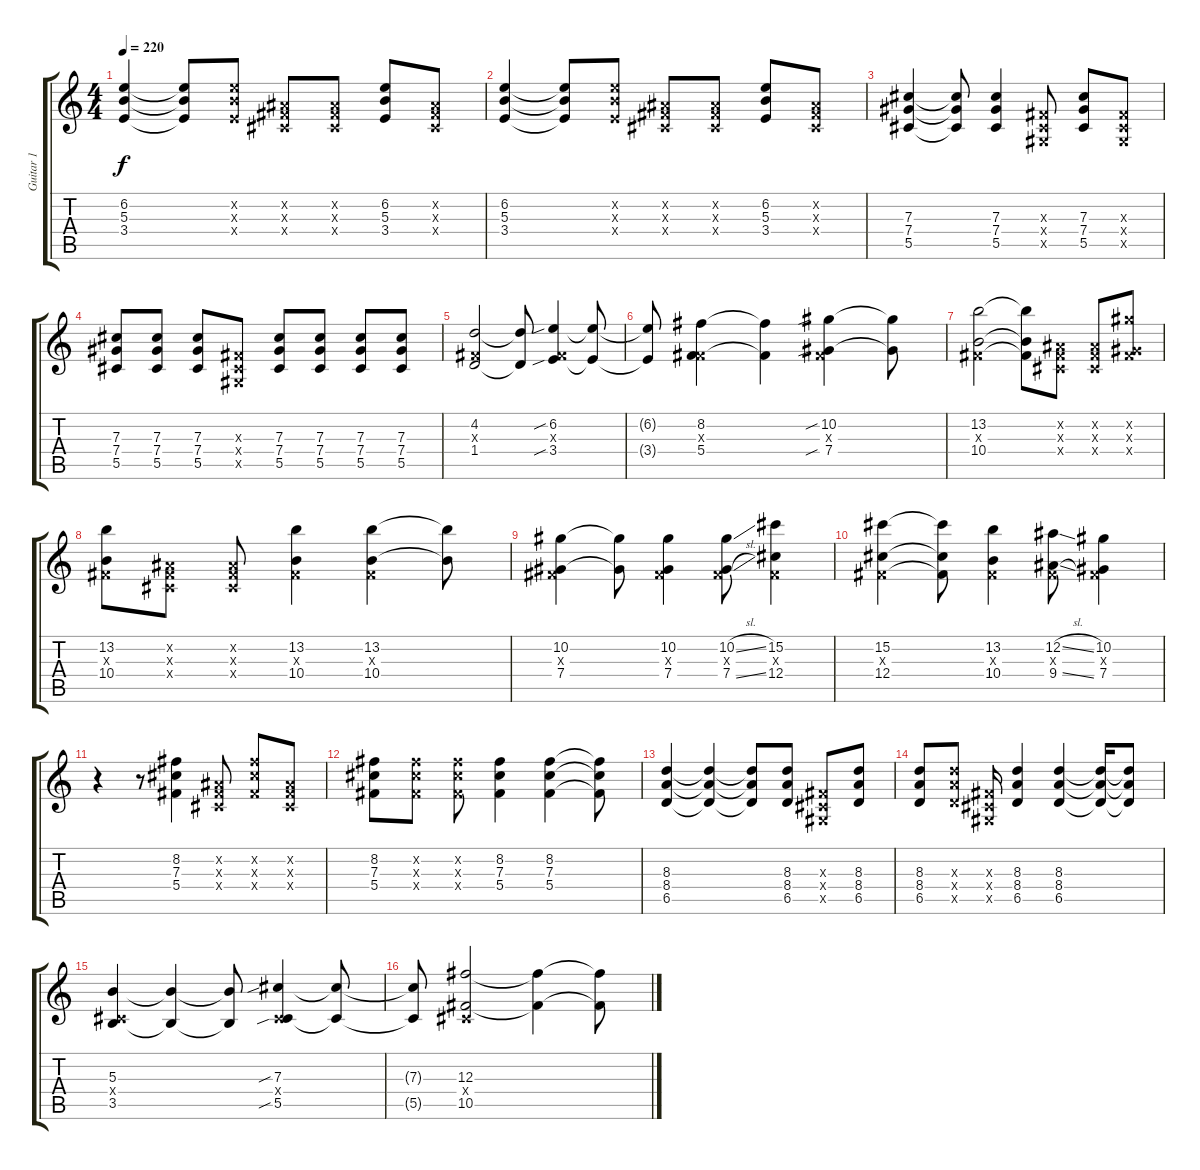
\track ("Guitar 1" "Guitar 1") {instrument distortionguitar}
\staff {score tabs}
\tuning (Eb4 Bb3 Gb3 Db3 Ab2 Eb2) {hide}
\ts (4 4)
\tempo 220
\clef g2
\ks c
(6.2 5.3 3.4).4{dy f} (6.2{t} 5.3{t} 3.4{t}).8 (6.2{x} 5.3{x} 3.4{x}).8 (0.2{x} 0.3{x} 0.4{x}).8 (0.2{x} 0.3{x} 0.4{x}).8 (6.2 5.3 3.4).8 (0.2{x} 0.3{x} 0.4{x}).8 |
(6.2 5.3 3.4).4 (6.2{t} 5.3{t} 3.4{t}).8 (6.2{x} 5.3{x} 3.4{x}).8 (0.2{x} 0.3{x} 0.4{x}).8 (0.2{x} 0.3{x} 0.4{x}).8 (6.2 5.3 3.4).8 (0.2{x} 0.3{x} 0.4{x}).8 |
(7.3 7.4 5.5).4 (7.3{t} 7.4{t} 5.5{t}).8 (7.3 7.4 5.5).4 (0.3{x} 0.4{x} 0.5{x}).8 (7.3 7.4 5.5).8 (0.3{x} 0.4{x} 0.5{x}).8 |
(7.3 7.4 5.5).8 (7.3 7.4 5.5).8 (7.3 7.4 5.5).8 (0.3{x} 0.4{x} 0.5{x}).8 (7.3 7.4 5.5).8 (7.3 7.4 5.5).8 (7.3 7.4 5.5).8 (7.3 7.4 5.5).8 |
(4.2 0.3{x} 1.4).2 (4.2{t} 1.4{t}).8 (6.2{sib} 0.3{x} 3.4{sib}).4 (6.2{t} 3.4{t}).8 |
(6.2{t} 3.4{t}).8 (8.2 0.3{x} 5.4).4 (8.2{t} 5.4{t}).4 (10.2{sib} 0.3{x} 7.4{sib}).4 (10.2{t} 7.4{t}).8 |
(13.2 0.3{x} 10.4).2 (13.2{t} 0.3{t} 10.4{t}).8 (0.2{x} 0.3{x} 0.4{x}).8 (0.2{x} 0.3{x} 0.4{x}).8 (10.2{x} 0.3{x} 7.4{x}).8 |
(13.2 0.3{x} 10.4).8 (0.2{x} 0.3{x} 0.4{x}).8 (0.2{x} 0.3{x} 0.4{x}).8 (13.2 0.3{x} 10.4).4 (13.2 0.3{x} 10.4).4 (13.2{t} 10.4{t}).8 |
(10.2 0.3{x} 7.4).4 (10.2{t} 7.4{t}).8 (10.2 0.3{x} 7.4).4 (10.2{sl} 0.3{x} 7.4{sl}).8 (15.2 0.3{x} 12.4).4 |
(15.2 0.3{x} 12.4).4 (15.2{t} 0.3{t} 12.4{t}).8 (13.2 0.3{x} 10.4).4 (12.2{sl} 0.3{x} 9.4{sl}).8 (10.2 0.3{x} 7.4).4 |
r.4 r.8 (8.2 7.3 5.4).4 (0.2{x} 0.3{x} 0.4{x}).8 (8.2{x} 7.3{x} 5.4{x}).8 (0.2{x} 0.3{x} 0.4{x}).8 |
(8.2 7.3 5.4).8 (8.2{x} 7.3{x} 5.4{x}).8 (8.2{x} 7.3{x} 5.4{x}).8 (8.2 7.3 5.4).4 (8.2 7.3 5.4).4 (8.2{t} 7.3{t} 5.4{t}).8 |
(8.3 8.4 6.5).4 (8.3{t} 8.4{t} 6.5{t}).4 (8.3{t} 8.4{t} 6.5{t}).8 (8.3 8.4 6.5).8 (0.3{x} 0.4{x} 0.5{x}).8 (8.3 8.4 6.5).8 |
(8.3 8.4 6.5).8 (8.3{x} 8.4{x} 6.5{x}).8 (0.3{x} 0.4{x} 0.5{x}).16 (8.3 8.4 6.5).4 (8.3 8.4 6.5).4 (8.3{t} 8.4{t} 6.5{t}).16 (8.3{t} 8.4{t} 6.5{t}).8 |
(5.3 0.4{x} 3.5).4 (5.3{t} 3.5{t}).4 (5.3{t} 3.5{t}).8 (7.3{sib} 0.4{x} 5.5{sib}).4 (7.3{t} 5.5{t}).8 |
(7.3{t} 5.5{t}).8 (12.3 0.4{x} 10.5).2 (12.3{t} 10.5{t}).4 (12.3{t} 10.5{t}).8
